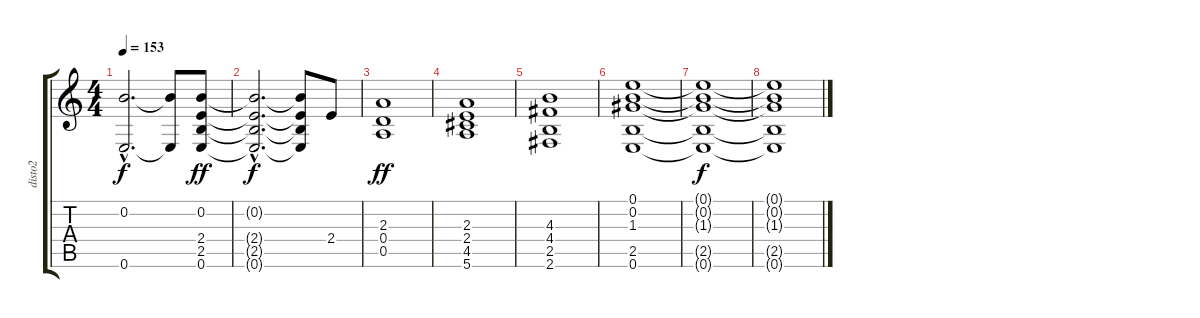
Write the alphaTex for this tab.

\track ("disto2" "disto2") {instrument distortionguitar}
\staff {score tabs}
\tuning (E4 B3 G3 D3 A2 E2) {hide}
\ts (4 4)
\tempo 153
\clef g2
\ks c
(0.2{hac t} 0.6{hac t}).2{d dy f} (0.2{t} 0.6{t}).8 (0.2 2.4 2.5 0.6).8{dy ff} |
(0.2{hac t} 2.4{hac t} 2.5{hac t} 0.6{hac t}).2{d dy f} (0.2{t} 2.4{t} 2.5{t} 0.6{t}).8 2.4.8 |
(2.3 0.4 0.5).1{dy ff} |
(2.3 2.4 4.5 5.6).1 |
(4.3 4.4 2.5 2.6).1 |
(0.1 0.2 1.3 2.5 0.6).1 |
(0.1{t} 0.2{t} 1.3{t} 2.5{t} 0.6{t}).1{dy f} |
(0.1{t} 0.2{t} 1.3{t} 2.5{t} 0.6{t}).1
